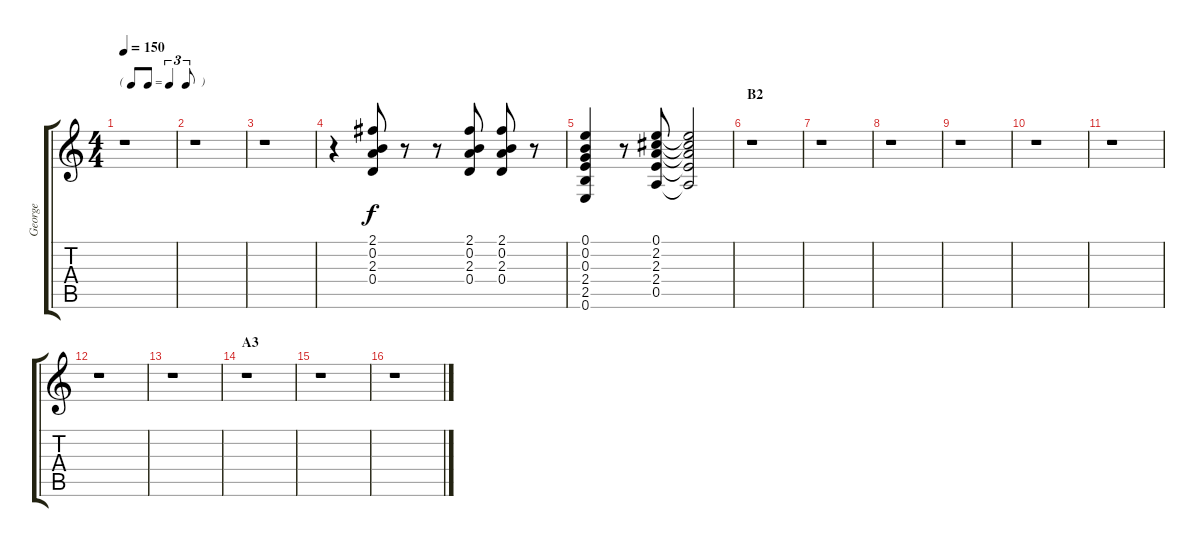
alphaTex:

\track ("George" "George") {instrument electricguitarclean}
\staff {score tabs}
\tuning (E4 B3 G3 D3 A2 E2) {hide}
\ts (4 4)
\tf triplet8th
\tempo 150
\clef g2
\ks c
r.1{dy f} |
r.1 |
r.1 |
r.4 (2.1 0.2 2.3 0.4).8 r.8 r.8 (2.1 0.2 2.3 0.4).8 (2.1 0.2 2.3 0.4).8 r.8 |
(0.1 0.2 0.3 2.4 2.5 0.6).4 r.8 (0.1 2.2 2.3 2.4 0.5).8 (0.1{t} 2.2{t} 2.3{t} 2.4{t} 0.5{t}).2 |
\section ("" "B2")
r.1 |
r.1 |
r.1 |
r.1 |
r.1 |
r.1 |
r.1 |
r.1 |
\section ("" "A3")
r.1 |
r.1 |
r.1
